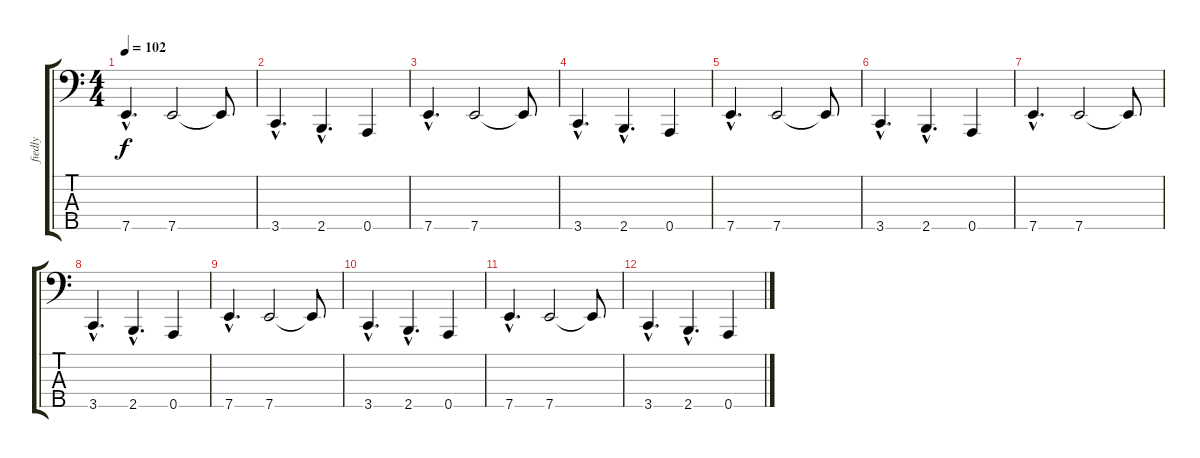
\track ("fiedly" "fiedly") {instrument slapbass1}
\staff {score tabs}
\tuning (F2 C2 G1 D1 A0) {hide}
\ts (4 4)
\tempo 102
\clef f4
\ks c
7.5{hac}.4{d dy f} 7.5.2 7.5{t}.8 |
3.5{hac}.4{d} 2.5{hac}.4{d} 0.5.4 |
7.5{hac}.4{d} 7.5.2 7.5{t}.8 |
3.5{hac}.4{d} 2.5{hac}.4{d} 0.5.4 |
7.5{hac}.4{d} 7.5.2 7.5{t}.8 |
3.5{hac}.4{d} 2.5{hac}.4{d} 0.5.4 |
7.5{hac}.4{d} 7.5.2 7.5{t}.8 |
3.5{hac}.4{d} 2.5{hac}.4{d} 0.5.4 |
7.5{hac}.4{d} 7.5.2 7.5{t}.8 |
3.5{hac}.4{d} 2.5{hac}.4{d} 0.5.4 |
7.5{hac}.4{d} 7.5.2 7.5{t}.8 |
3.5{hac}.4{d} 2.5{hac}.4{d} 0.5.4
